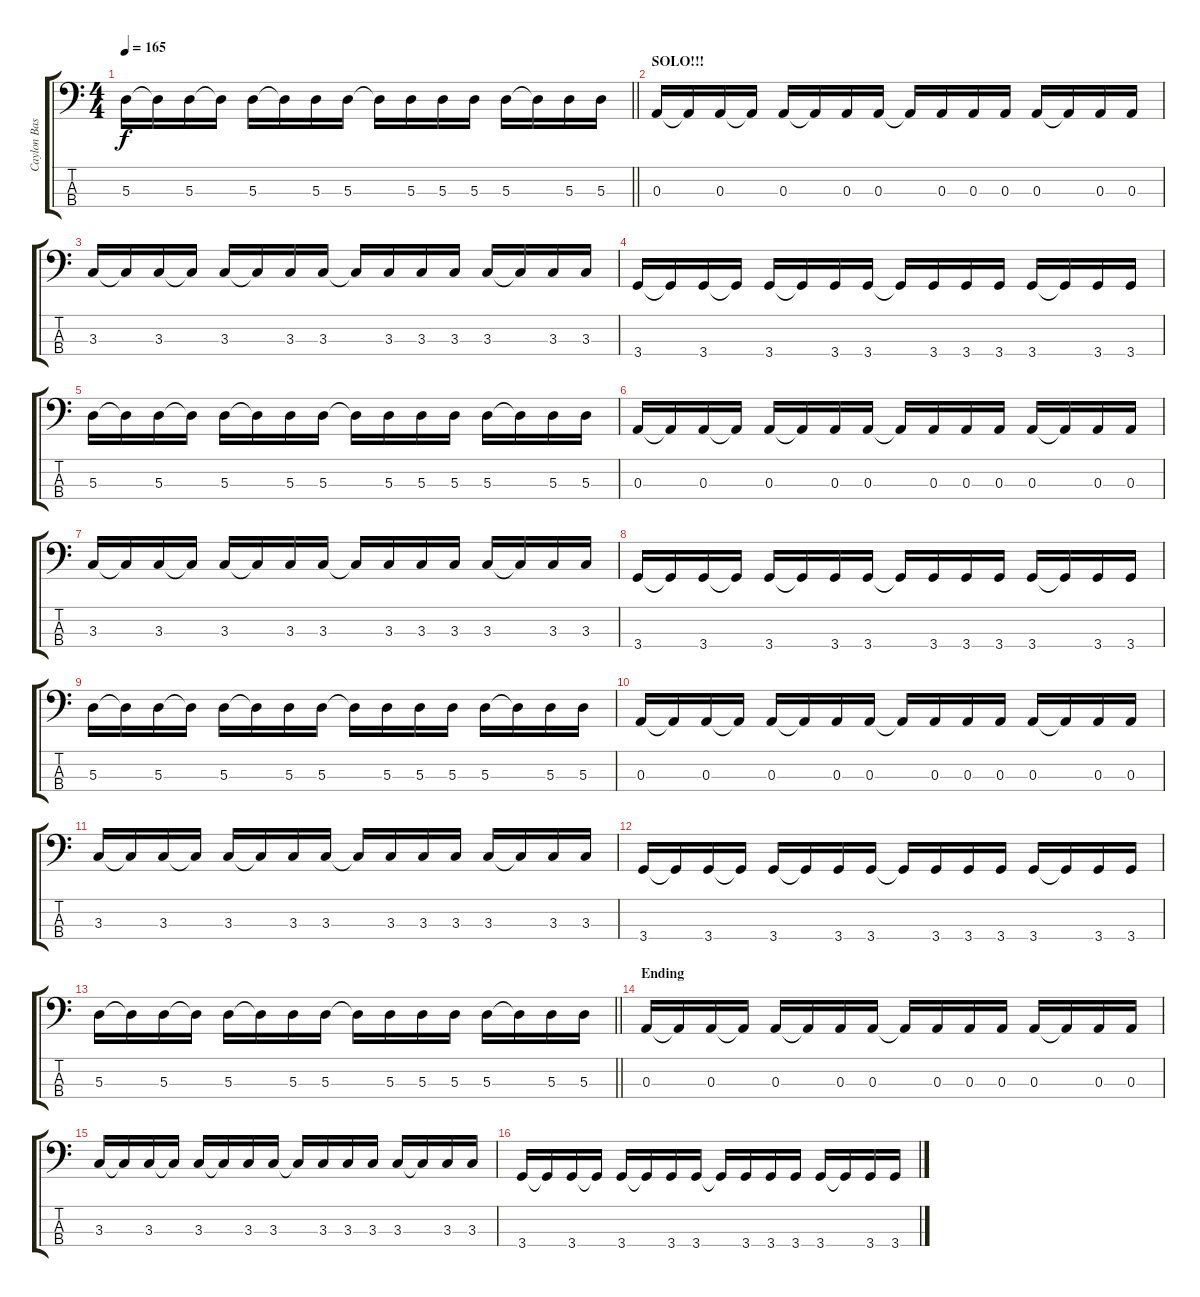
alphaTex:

\track ("Caylon Bass" "Caylon Bas") {instrument electricbassfinger}
\staff {score tabs}
\tuning (G2 D2 A1 E1) {hide}
\ts (4 4)
\tempo 165
\clef f4
\barLineRight lightlight
\ks c
5.3.16{dy f} 5.3{t}.16 5.3.16 5.3{t}.16 5.3.16 5.3{t}.16 5.3.16 5.3.16 5.3{t}.16 5.3.16 5.3.16 5.3.16 5.3.16 5.3{t}.16 5.3.16 5.3.16 |
\section ("" "SOLO!!!")
0.3.16 0.3{t}.16 0.3.16 0.3{t}.16 0.3.16 0.3{t}.16 0.3.16 0.3.16 0.3{t}.16 0.3.16 0.3.16 0.3.16 0.3.16 0.3{t}.16 0.3.16 0.3.16 |
3.3.16 3.3{t}.16 3.3.16 3.3{t}.16 3.3.16 3.3{t}.16 3.3.16 3.3.16 3.3{t}.16 3.3.16 3.3.16 3.3.16 3.3.16 3.3{t}.16 3.3.16 3.3.16 |
3.4.16 3.4{t}.16 3.4.16 3.4{t}.16 3.4.16 3.4{t}.16 3.4.16 3.4.16 3.4{t}.16 3.4.16 3.4.16 3.4.16 3.4.16 3.4{t}.16 3.4.16 3.4.16 |
5.3.16 5.3{t}.16 5.3.16 5.3{t}.16 5.3.16 5.3{t}.16 5.3.16 5.3.16 5.3{t}.16 5.3.16 5.3.16 5.3.16 5.3.16 5.3{t}.16 5.3.16 5.3.16 |
0.3.16 0.3{t}.16 0.3.16 0.3{t}.16 0.3.16 0.3{t}.16 0.3.16 0.3.16 0.3{t}.16 0.3.16 0.3.16 0.3.16 0.3.16 0.3{t}.16 0.3.16 0.3.16 |
3.3.16 3.3{t}.16 3.3.16 3.3{t}.16 3.3.16 3.3{t}.16 3.3.16 3.3.16 3.3{t}.16 3.3.16 3.3.16 3.3.16 3.3.16 3.3{t}.16 3.3.16 3.3.16 |
3.4.16 3.4{t}.16 3.4.16 3.4{t}.16 3.4.16 3.4{t}.16 3.4.16 3.4.16 3.4{t}.16 3.4.16 3.4.16 3.4.16 3.4.16 3.4{t}.16 3.4.16 3.4.16 |
5.3.16 5.3{t}.16 5.3.16 5.3{t}.16 5.3.16 5.3{t}.16 5.3.16 5.3.16 5.3{t}.16 5.3.16 5.3.16 5.3.16 5.3.16 5.3{t}.16 5.3.16 5.3.16 |
0.3.16 0.3{t}.16 0.3.16 0.3{t}.16 0.3.16 0.3{t}.16 0.3.16 0.3.16 0.3{t}.16 0.3.16 0.3.16 0.3.16 0.3.16 0.3{t}.16 0.3.16 0.3.16 |
3.3.16 3.3{t}.16 3.3.16 3.3{t}.16 3.3.16 3.3{t}.16 3.3.16 3.3.16 3.3{t}.16 3.3.16 3.3.16 3.3.16 3.3.16 3.3{t}.16 3.3.16 3.3.16 |
3.4.16 3.4{t}.16 3.4.16 3.4{t}.16 3.4.16 3.4{t}.16 3.4.16 3.4.16 3.4{t}.16 3.4.16 3.4.16 3.4.16 3.4.16 3.4{t}.16 3.4.16 3.4.16 |
\barLineRight lightlight
5.3.16 5.3{t}.16 5.3.16 5.3{t}.16 5.3.16 5.3{t}.16 5.3.16 5.3.16 5.3{t}.16 5.3.16 5.3.16 5.3.16 5.3.16 5.3{t}.16 5.3.16 5.3.16 |
\section ("" "Ending")
0.3.16 0.3{t}.16 0.3.16 0.3{t}.16 0.3.16 0.3{t}.16 0.3.16 0.3.16 0.3{t}.16 0.3.16 0.3.16 0.3.16 0.3.16 0.3{t}.16 0.3.16 0.3.16 |
3.3.16 3.3{t}.16 3.3.16 3.3{t}.16 3.3.16 3.3{t}.16 3.3.16 3.3.16 3.3{t}.16 3.3.16 3.3.16 3.3.16 3.3.16 3.3{t}.16 3.3.16 3.3.16 |
3.4.16 3.4{t}.16 3.4.16 3.4{t}.16 3.4.16 3.4{t}.16 3.4.16 3.4.16 3.4{t}.16 3.4.16 3.4.16 3.4.16 3.4.16 3.4{t}.16 3.4.16 3.4.16
